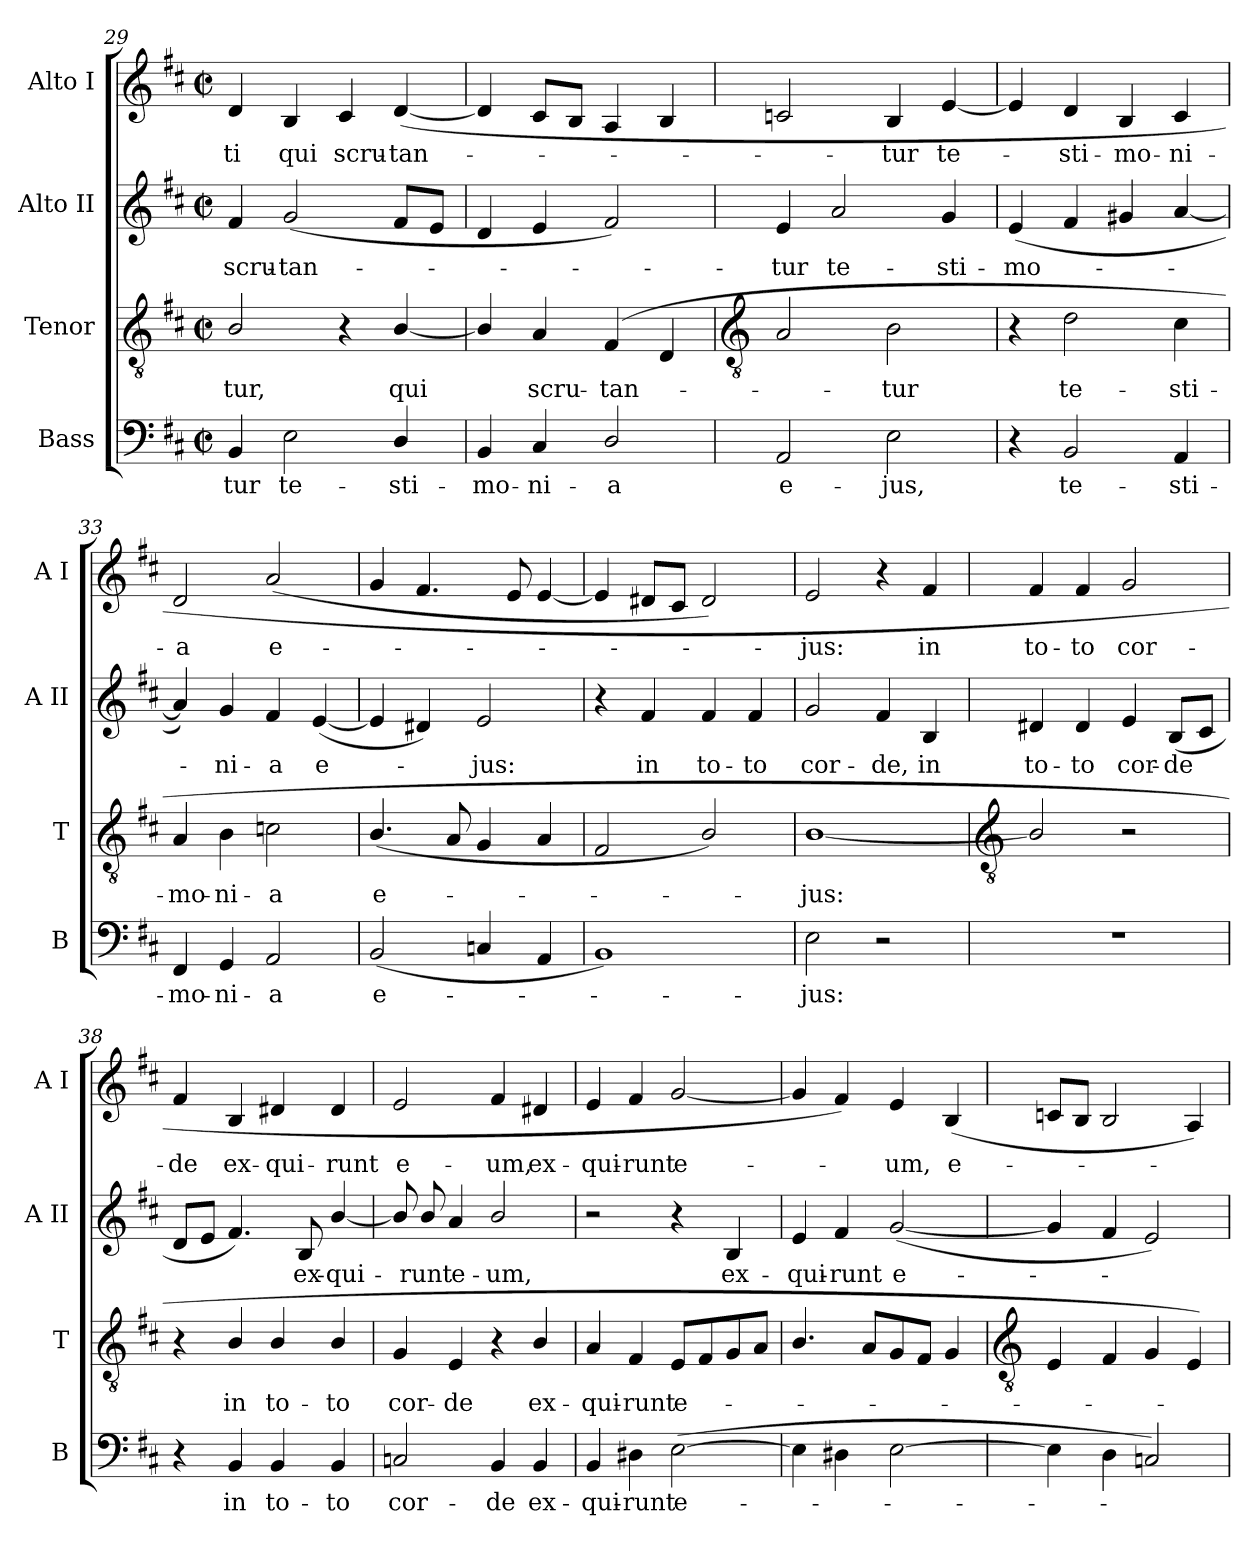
**kern	**text	**kern	**text	**kern	**text	**kern	**text
*part4	*part4	*part3	*part3	*part2	*part2	*part1	*part1
*staff4	*staff4	*staff3	*staff3	*staff2	*staff2	*staff1	*staff1
*I"Bass	*	*I"Tenor	*	*I"Alto II	*	*I"Alto I	*
*I'B	*	*I'T	*	*I'A II	*	*I'A I	*
*clefF4	*	*clefGv2	*	*clefG2	*	*clefG2	*
*k[f#c#]	*	*k[f#c#]	*	*k[f#c#]	*	*k[f#c#]	*
*D:	*	*D:	*	*D:	*	*D:	*
*M2/2	*	*M2/2	*	*M2/2	*	*M2/2	*
*met(c|)	*	*met(c|)	*	*met(c|)	*	*met(c|)	*
=29	=29	=29	=29	=29	=29	=29	=29
!	!LO:LY:b	!	!LO:LY:b	!	!LO:LY:b	!	!LO:LY:b
4BB	tur	2B/	tur,	4f#	scru-	4d	-ti
!	!LO:LY:b	!	!	!	!LO:LY:b	!	!LO:LY:b
2E	te-	.	.	(<2g	-tan-	4B	qui
!	!	!	!	!	!	!	!LO:LY:b
.	.	4r	.	.	.	4c#	scru-
!	!LO:LY:b	!	!LO:LY:b	!	!	!	!LO:LY:b
4D/	-sti-	[4B/	qui	8f#L	.	(<[4d	-tan-
.	.	.	.	8eJ	.	.	.
=30	=30	=30	=30	=30	=30	=30	=30
!	!LO:LY:b	!	!	!	!	!	!
4BB	-mo-	4B/]	.	4d	.	4d]	.
!	!LO:LY:b	!	!LO:LY:b	!	!	!	!
4C#	-ni-	4A	scru-	4e	.	8c#L	.
.	.	.	.	.	.	8BJ	.
!	!LO:LY:b	!	!LO:LY:b	!	!	!	!
2D/	-a	(<4F#	-tan-	2f#)	.	4A	.
.	.	4D	.	.	.	4B	.
!!LO:LB:g=z
=31	=31	=31	=31	=31	=31	=31	=31
*	*	*clefGv2	*	*	*	*	*
!	!LO:LY:b	!	!	!	!LO:LY:b	!	!
2AA	e-	2A	.	4e	tur	2cn	.
!	!	!	!	!	!LO:LY:b	!	!
.	.	.	.	2a	te-	.	.
!	!LO:LY:b	!	!LO:LY:b	!	!	!	!LO:LY:b
2E	-jus,	2B	tur	.	.	4B	tur
!	!	!	!	!	!LO:LY:b	!	!LO:LY:b
.	.	.	.	4g	-sti-	[4e	te-
=32	=32	=32	=32	=32	=32	=32	=32
!	!	!	!	!	!LO:LY:b	!	!
4r	.	4r	.	(<4e	-mo-	4e]	.
!	!LO:LY:b	!	!LO:LY:b	!	!	!	!LO:LY:b
2BB	te-	2d	te-	4f#	.	4d	sti-
!	!	!	!	!	!	!	!LO:LY:b
.	.	.	.	4g#X	.	4B	-mo-
!	!LO:LY:b	!	!LO:LY:b	!	!	!	!LO:LY:b
4AA	-sti-	4c#	-sti-	[4a	.	4c#	-ni-
=33	=33	=33	=33	=33	=33	=33	=33
!	!LO:LY:b	!	!LO:LY:b	!	!	!	!LO:LY:b
4FF#	-mo-	4A	-mo-	4a])	.	2d	-a
!	!LO:LY:b	!	!LO:LY:b	!	!LO:LY:b	!	!
4GG	-ni-	4B	-ni-	4g	ni-	.	.
!	!LO:LY:b	!	!LO:LY:b	!	!LO:LY:b	!	!LO:LY:b
2AA	-a	2cn	-a	4f#	-a	(<2a	e-
!	!	!	!	!	!LO:LY:b	!	!
.	.	.	.	(<[4e	e-	.	.
=34	=34	=34	=34	=34	=34	=34	=34
!	!LO:LY:b	!	!LO:LY:b	!	!	!	!
(<2BB	e-	(<4.B/	e-	4e]	.	4g	.
.	.	.	.	4d#X)	.	4.f#	.
.	.	8A	.	.	.	.	.
!	!	!	!	!	!LO:LY:b	!	!
4Cn	.	4G	.	2e	jus:	.	.
.	.	.	.	.	.	8e	.
4AA	.	4A	.	.	.	[4e	.
=35	=35	=35	=35	=35	=35	=35	=35
1BB)	.	2F#	.	4r	.	4e]	.
!	!	!	!	!	!LO:LY:b	!	!
.	.	.	.	4f#	in	8d#XL	.
.	.	.	.	.	.	8c#J	.
!	!	!	!	!	!LO:LY:b	!	!
.	.	2B/)	.	4f#	to-	2d#)	.
!	!	!	!	!	!LO:LY:b	!	!
.	.	.	.	4f#	-to	.	.
=36	=36	=36	=36	=36	=36	=36	=36
!	!LO:LY:b	!	!LO:LY:b	!	!LO:LY:b	!	!LO:LY:b
2E	jus:	[1B/	jus:	2g	cor-	2e	jus:
!	!	!	!	!	!LO:LY:b	!	!
2r	.	.	.	4f#	-de,	4r	.
!	!	!	!	!	!LO:LY:b	!	!LO:LY:b
.	.	.	.	4B	in	4f#	in
!!LO:LB:g=z
=37	=37	=37	=37	=37	=37	=37	=37
*	*	*clefGv2	*	*	*	*	*
!	!	!	!	!	!LO:LY:b	!	!LO:LY:b
1r	.	2B/]	.	4d#X	to-	4f#	to-
!	!	!	!	!	!LO:LY:b	!	!LO:LY:b
.	.	.	.	4d#	-to	4f#	-to
!	!	!	!	!	!LO:LY:b	!	!LO:LY:b
.	.	2r	.	4e	cor-	2g	cor-
!	!	!	!	!	!LO:LY:b	!	!
.	.	.	.	(<8BL	-de	.	.
.	.	.	.	8c#J	.	.	.
=38	=38	=38	=38	=38	=38	=38	=38
!	!	!	!	!	!	!	!LO:LY:b
4r	.	4r	.	8dL	.	4f#	-de
.	.	.	.	8eJ	.	.	.
!	!LO:LY:b	!	!LO:LY:b	!	!	!	!LO:LY:b
4BB	in	4B/	in	4.f#)	.	4B	ex-
!	!LO:LY:b	!	!LO:LY:b	!	!	!	!LO:LY:b
4BB	to-	4B/	to-	.	.	4d#X	-qui-
!	!	!	!	!	!LO:LY:b	!	!
.	.	.	.	8B	ex-	.	.
!	!LO:LY:b	!	!LO:LY:b	!	!LO:LY:b	!	!LO:LY:b
4BB	-to	4B/	-to	[4b/	-qui-	4d#	-runt
=39	=39	=39	=39	=39	=39	=39	=39
!	!LO:LY:b	!	!LO:LY:b	!	!	!	!LO:LY:b
2Cn	cor-	4G	cor-	8b/]	.	2e	e-
!	!	!	!	!	!LO:LY:b	!	!
.	.	.	.	8b/	runt	.	.
!	!	!	!LO:LY:b	!	!LO:LY:b	!	!
.	.	4E	-de	4a	e-	.	.
!	!LO:LY:b	!	!	!	!LO:LY:b	!	!LO:LY:b
4BB	-de	4r	.	2b/	-um,	4f#	-um,
!	!LO:LY:b	!	!LO:LY:b	!	!	!	!LO:LY:b
4BB	ex-	4B/	ex-	.	.	4d#X	ex-
=40	=40	=40	=40	=40	=40	=40	=40
!	!LO:LY:b	!	!LO:LY:b	!	!	!	!LO:LY:b
4BB	-qui-	4A	-qui-	2r	.	4e	-qui-
!	!LO:LY:b	!	!LO:LY:b	!	!	!	!LO:LY:b
4D#X	-runt	4F#	-runt	.	.	4f#	-runt
!	!LO:LY:b	!	!LO:LY:b	!	!	!	!LO:LY:b
(>[2E	e-	8EL	e-	4r	.	[2g	e-
.	.	8F#	.	.	.	.	.
!	!	!	!	!	!LO:LY:b	!	!
.	.	8G	.	4B	ex-	.	.
.	.	8AJ	.	.	.	.	.
=41	=41	=41	=41	=41	=41	=41	=41
!	!	!	!	!	!LO:LY:b	!	!
4E]	.	4.B/	.	4e	-qui-	4g]	.
!	!	!	!	!	!LO:LY:b	!	!
4D#X	.	.	.	4f#	-runt	4f#)	.
.	.	8AL	.	.	.	.	.
!	!	!	!	!	!LO:LY:b	!	!LO:LY:b
[2E	.	8G	.	(<[2g	e-	4e	um,
.	.	8F#J	.	.	.	.	.
!	!	!	!	!	!	!	!LO:LY:b
.	.	4G	.	.	.	(<4B	e-
!!LO:LB:g=z
=42	=42	=42	=42	=42	=42	=42	=42
*	*	*clefGv2	*	*	*	*	*
4E]	.	4E	.	4g]	.	8cnL	.
.	.	.	.	.	.	8BJ	.
4D	.	4F#	.	4f#	.	2B	.
2Cn)	.	4G	.	2e)	.	.	.
.	.	4E)	.	.	.	4A)	.
=	=	=	=	=	=	=	=
*-	*-	*-	*-	*-	*-	*-	*-
